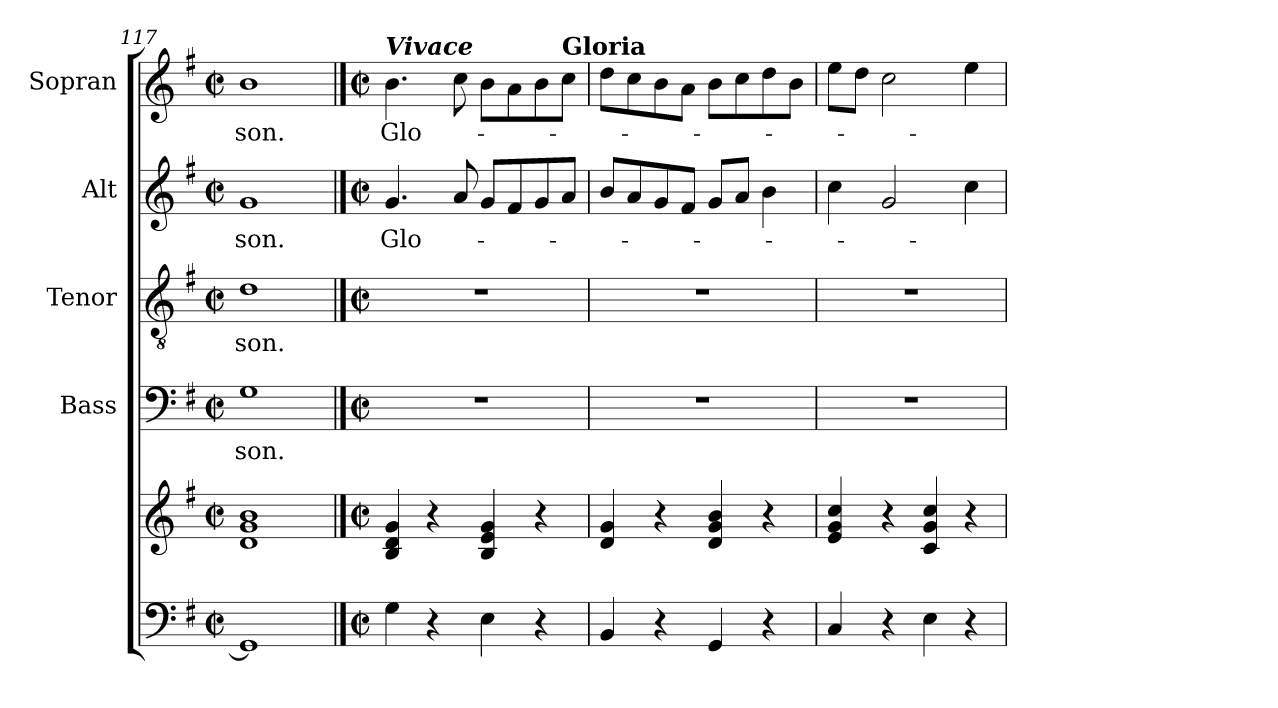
**kern	**kern	**kern	**text	**kern	**text	**kern	**text	**kern	**text
*part5	*part5	*part4	*part4	*part3	*part3	*part2	*part2	*part1	*part1
*staff6	*staff5	*staff4	*staff4	*staff3	*staff3	*staff2	*staff2	*staff1	*staff1
*	*	*I"Bass	*	*I"Tenor	*	*I"Alt	*	*I"Sopran	*
*	*	*I'B.	*	*I'T.	*	*I'A.	*	*I'S.	*
*clefF4	*clefG2	*clefF4	*	*clefGv2	*	*clefG2	*	*clefG2	*
*k[f#]	*k[f#]	*k[f#]	*	*k[f#]	*	*k[f#]	*	*k[f#]	*
*G:	*G:	*G:	*	*G:	*	*G:	*	*G:	*
*M2/2	*M2/2	*M2/2	*	*M2/2	*	*M2/2	*	*M2/2	*
*met(c|)	*met(c|)	*met(c|)	*	*met(c|)	*	*met(c|)	*	*met(c|)	*
=117	=117	=117	=117	=117	=117	=117	=117	=117	=117
!	!	!	!LO:LY:b	!	!LO:LY:b	!	!LO:LY:b	!	!LO:LY:b
1GG]	1d 1g 1b	1G	-son.	1d	-son.	1g	-son.	1b	-son.
!!LO:PB:g=z
==118	==118	==118	==118	==118	==118	==118	==118	==118	==118
*M2/2	*M2/2	*M2/2	*	*M2/2	*	*M2/2	*	*M2/2	*
*met(c|)	*met(c|)	*met(c|)	*	*met(c|)	*	*met(c|)	*	*met(c|)	*
!	!	!	!	!	!	!	!	!LO:TX:a:Bi:t=Vivace	!
!	!	!	!	!	!	!	!LO:LY:b	!	!LO:LY:b
4G\	4B/ 4d/ 4g/	1r	.	1r	.	4.g/	Glo-	4.b\	Glo-
4r	4r	.	.	.	.	.	.	.	.
.	.	.	.	.	.	8a/	.	8cc\	.
4E\	4B/ 4e/ 4g/	.	.	.	.	8g/L	.	8b\L	.
.	.	.	.	.	.	8f#/	.	8a\	.
4r	4r	.	.	.	.	8g/	.	8b\	.
!	!	!	!	!	!	!	!	!LO:TX:a:B:t=Gloria	!
.	.	.	.	.	.	8a/J	.	8cc\J	.
=119	=119	=119	=119	=119	=119	=119	=119	=119	=119
4BB/	4d/ 4g/	1r	.	1r	.	8b/L	.	8dd\L	.
.	.	.	.	.	.	8a/	.	8cc\	.
4r	4r	.	.	.	.	8g/	.	8b\	.
.	.	.	.	.	.	8f#/J	.	8a\J	.
4GG/	4d/ 4g/ 4b/	.	.	.	.	8g/L	.	8b\L	.
.	.	.	.	.	.	8a/J	.	8cc\	.
4r	4r	.	.	.	.	4b\	.	8dd\	.
.	.	.	.	.	.	.	.	8b\J	.
=120	=120	=120	=120	=120	=120	=120	=120	=120	=120
4C/	4e/ 4g/ 4cc/	1r	.	1r	.	4cc\	.	8ee\L	.
.	.	.	.	.	.	.	.	8dd\J	.
4r	4r	.	.	.	.	2g/	.	2cc\	.
4E\	4c/ 4g/ 4cc/	.	.	.	.	.	.	.	.
4r	4r	.	.	.	.	4cc\	.	4ee\	.
=	=	=	=	=	=	=	=	=	=
*-	*-	*-	*-	*-	*-	*-	*-	*-	*-
